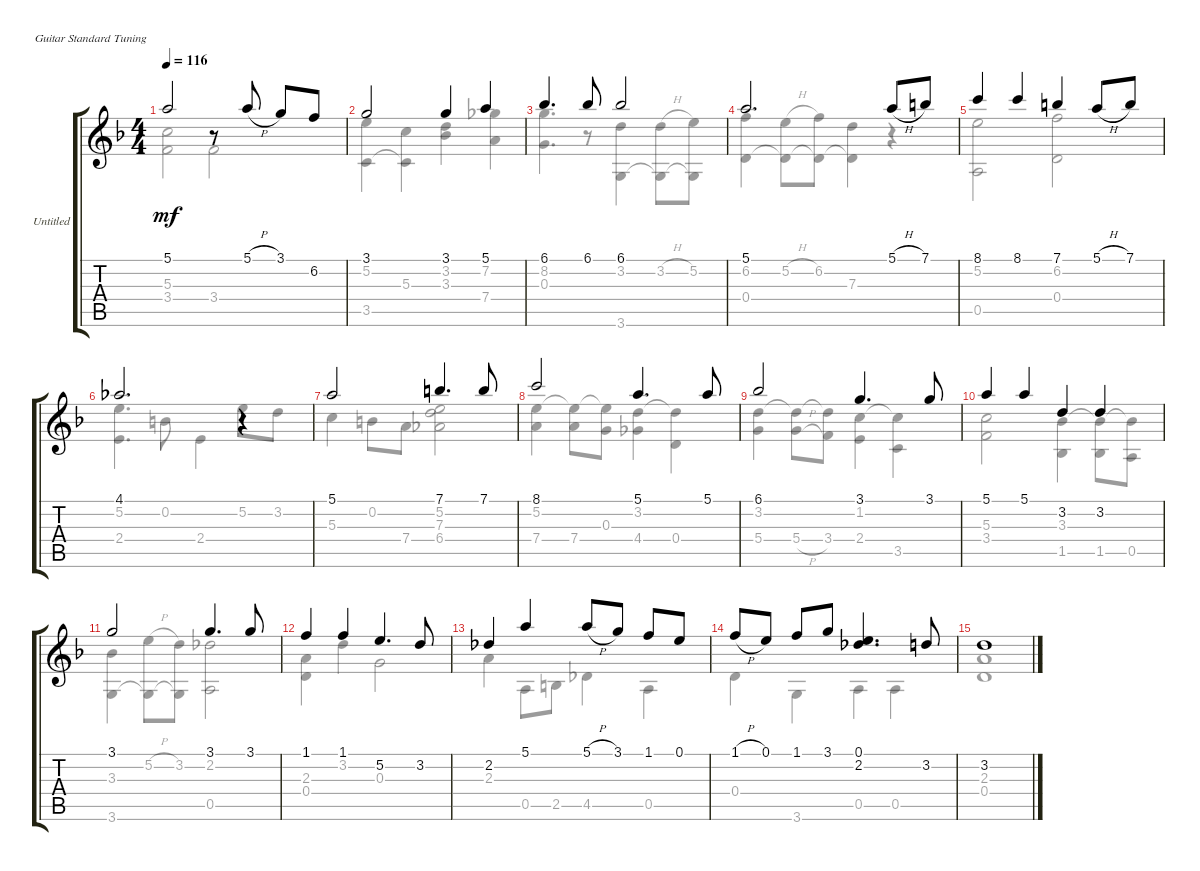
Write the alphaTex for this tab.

\bracketExtendMode groupsimilarinstruments
\firstSystemTrackNameOrientation horizontal
\otherSystemsTrackNameOrientation horizontal
\track ("Untitled" "Untitled") {instrument acousticguitarnylon}
\staff {score tabs}
\tuning (E4 B3 G3 D3 A2 E2)
\voice
\ts (4 4)
\tempo 116
\clef g2
\ks dminor
5.1.2{dy mf} r.8 5.1{h}.8 3.1.8 6.2.8 |
3.1.2 3.1.4 5.1.4 |
6.1.4{d} 6.1.8 6.1.2 |
5.1.2{d} 5.1{h}.8 7.1.8 |
8.1.4 8.1.4 7.1.4 5.1{h}.8 7.1.8 |
4.1.2{d} r.4 |
5.1.2 7.1.4{d} 7.1.8 |
8.1.2 5.1.4{d} 5.1.8 |
6.1.2 3.1.4{d} 3.1.8 |
5.1.4 5.1.4 3.2.4 3.2.4 |
3.1.2 3.1.4{d} 3.1.8 |
1.1.4 1.1.4 5.2.4{d} 3.2.8 |
2.2.4 5.1.4 5.1{h}.8 3.1.8 1.1.8 0.1.8 |
1.1{h}.8 0.1.8 1.1.8 3.1.8 (0.1 2.2).4{d} 3.2.8 |
3.2.1
\voice
\clef g2
\ottava regular
\simile none
\ks dminor
(5.3 3.4).2{dy mf} 3.4.2 |
(5.2 3.5).4 (5.3 3.5{t}).4 (3.2 3.3).4 (7.2 7.4).4 |
(8.2 0.3).4{d} r.8 (3.2 3.6).4 (3.2{h} 3.6{t}).8 (5.2 3.6{t}).8 |
(6.2 0.4).4 (5.2{h} 0.4{t}).8 (6.2 0.4{t}).8 (7.3 0.4{t}).4 r.4 |
(5.2 0.5).2 (6.2 0.4).2 |
(5.2 2.4).4{d} 0.2.8 2.4.4 5.2.8 3.2.8 |
5.3.4 0.2.8 7.4.8 (5.2 7.3 6.4).2 |
(5.2 7.4).4 (5.2{t} 7.4).8 (5.2{t} 0.3).8 (3.2 4.4).4 (3.2{t} 0.4).4 |
(3.2 5.4).4 (3.2{t} 5.4{h}).8 (3.2{t} 3.4).8 (1.2 2.4).4 (1.2{t} 3.5).4 |
(5.3 3.4).2 (3.3 1.5).4 (3.3{t} 1.5).8 (3.3{t} 0.5).8 |
(3.3 3.6).4 (5.2{h} 3.6{t}).8 (3.2 3.6{t}).8 (2.2 0.5).2 |
(2.3 0.4).4 3.2.4 0.3.2 |
2.3.4 0.5.8 2.5.8 4.5.4 0.5.4 |
0.4.4 3.6.4 0.5.4 0.5.4 |
(2.3 0.4).1
